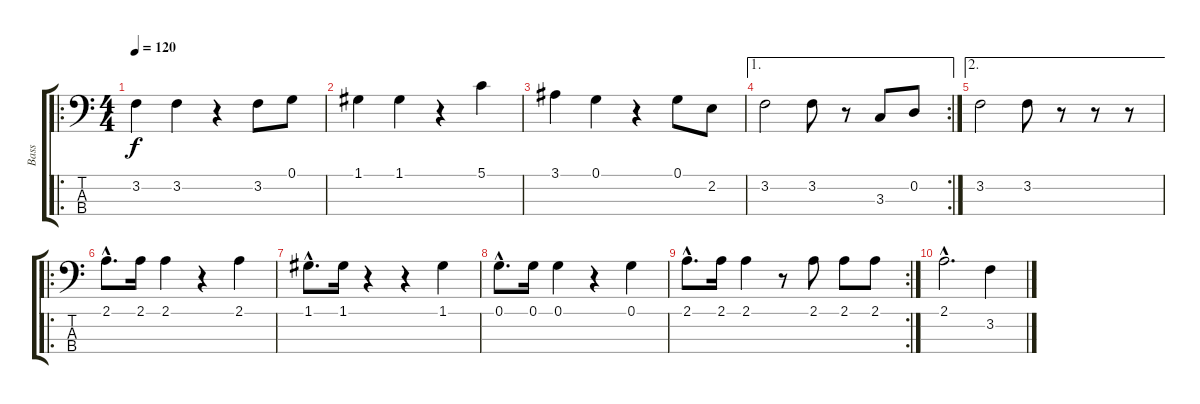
\track ("Bass" "Bass") {instrument electricbasspick}
\staff {score tabs}
\tuning (G2 D2 A1 E1) {hide}
\ro
\ts (4 4)
\tempo 120
\clef f4
\ks c
3.2.4{dy f instrument electricbasspick} 3.2.4 r.4 3.2.8 0.1.8 |
1.1.4 1.1.4 r.4 5.1.4 |
3.1.4 0.1.4 r.4 0.1.8 2.2.8 |
\ae 1
\rc 2
3.2.2 3.2.8 r.8 3.3.8 0.2.8 |
\ae 2
3.2.2 3.2.8 r.8 r.8 r.8 |
\ro
2.1{hac}.8{d} 2.1.16 2.1.4 r.4 2.1.4 |
1.1{hac}.8{d} 1.1.16 r.4 r.4 1.1.4 |
0.1{hac}.8{d} 0.1.16 0.1.4 r.4 0.1.4 |
\rc 2
2.1{hac}.8{d} 2.1.16 2.1.4 r.8 2.1.8 2.1.8 2.1.8 |
2.1{hac}.2{d} 3.2.4
